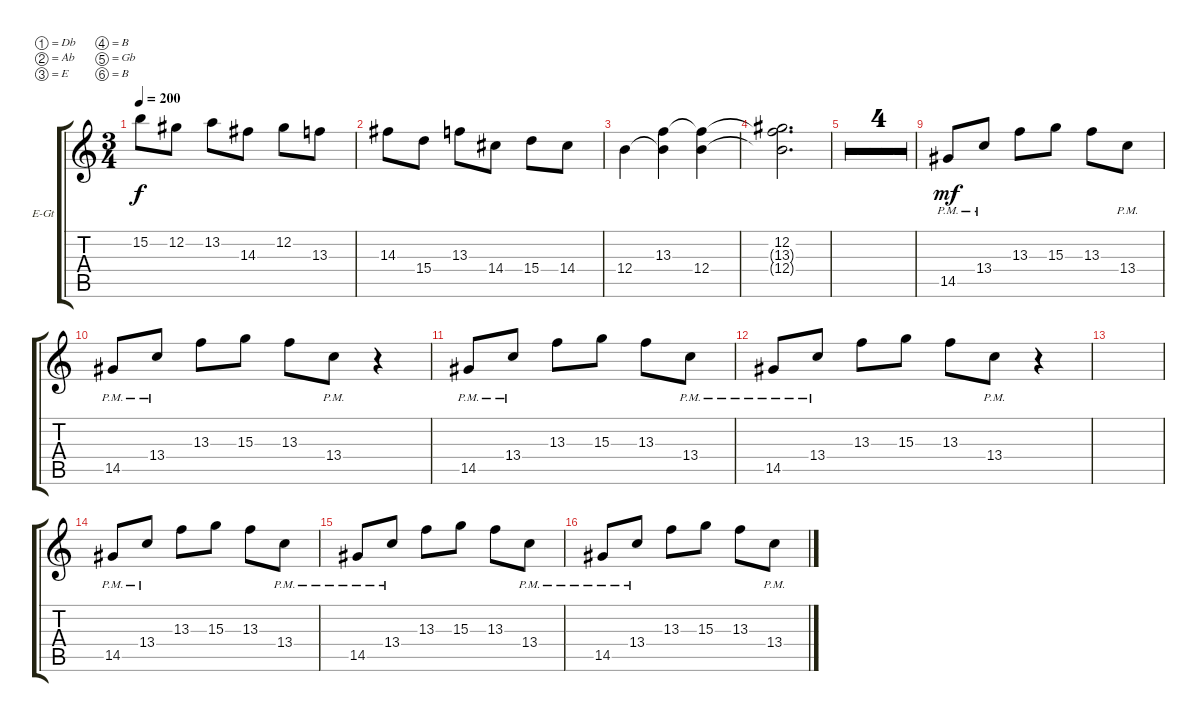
\bracketExtendMode groupsimilarinstruments
\firstSystemTrackNameOrientation horizontal
\otherSystemsTrackNameOrientation horizontal
\track ("Track 1" "E-Gt") {multiBarRest instrument overdrivenguitar}
\staff {score tabs}
\tuning (Db4 Ab3 E3 B2 Gb2 B1)
\ts (3 4)
\tempo 200
\clef g2
\ks c
15.2.8{dy f} 12.2.8 13.2.8 14.3.8 12.2.8 13.3.8 |
14.3.8 15.4.8 13.3.8 14.4.8 15.4.8 14.4.8 |
12.4.4 (13.3 12.4{t}).4 (13.3{t} 12.4).4 |
(12.2 13.3{t} 12.4{t}).2{d} |
|
|
|
|
14.5{pm}.8{dy mf} 13.4{pm}.8 13.3.8 15.3.8 13.3.8 13.4{pm}.8 |
14.5{pm}.8 13.4{pm}.8 13.3.8 15.3.8 13.3.8 13.4{pm}.8 r.4 |
14.5{pm}.8 13.4{pm}.8 13.3.8 15.3.8 13.3.8 13.4{pm}.8 |
14.5{pm}.8 13.4{pm}.8 13.3.8 15.3.8 13.3.8 13.4{pm}.8 r.4 |
|
14.5{pm}.8 13.4{pm}.8 13.3.8 15.3.8 13.3.8 13.4{pm}.8 |
14.5{pm}.8 13.4{pm}.8 13.3.8 15.3.8 13.3.8 13.4{pm}.8 |
14.5{pm}.8 13.4{pm}.8 13.3.8 15.3.8 13.3.8 13.4{pm}.8
